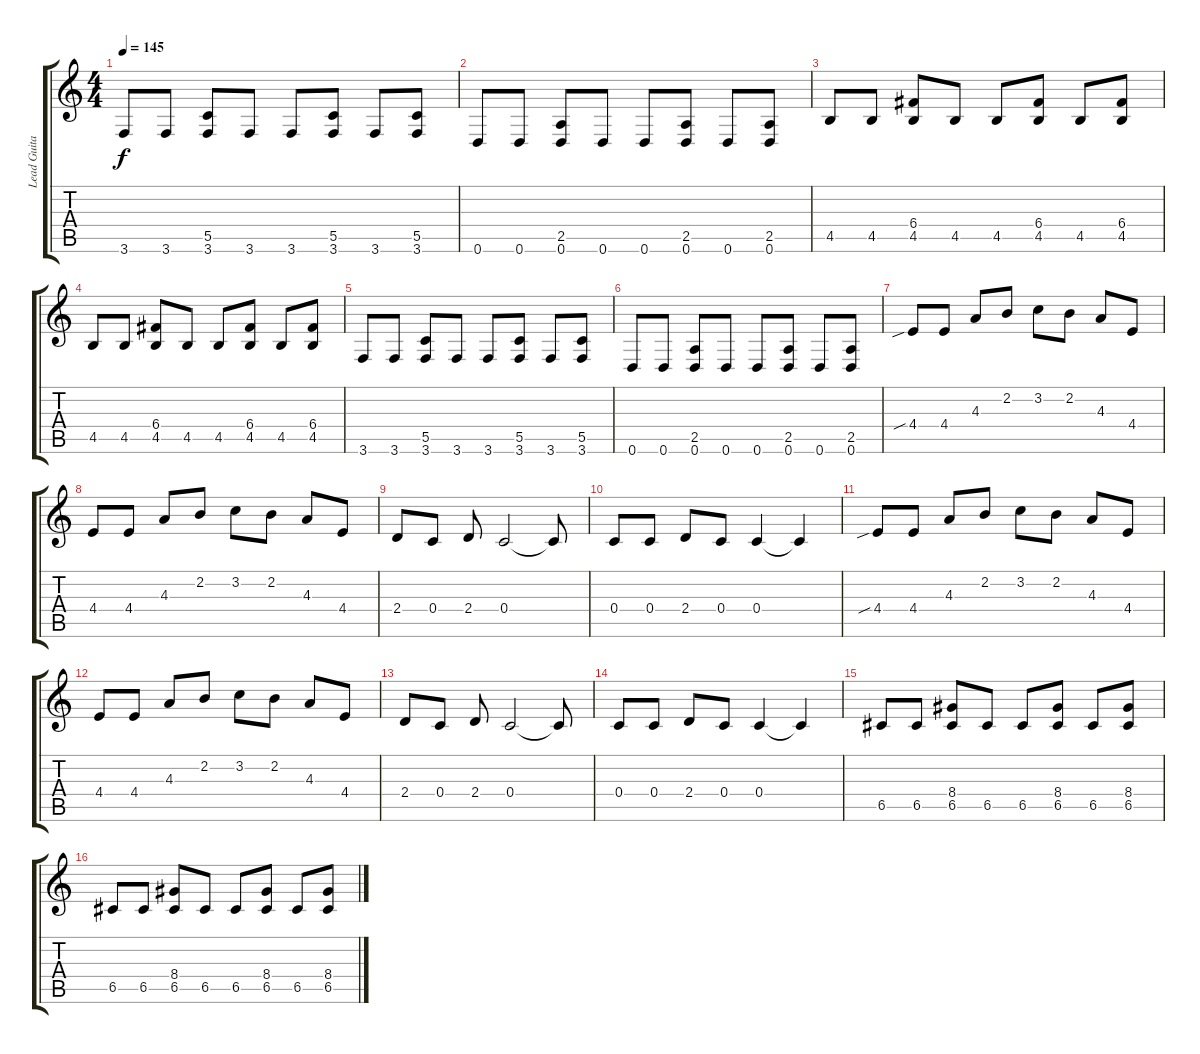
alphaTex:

\track ("Lead Guitar" "Lead Guita") {instrument distortionguitar}
\staff {score tabs}
\tuning (D4 A3 F3 C3 G2 D2) {hide}
\ts (4 4)
\tempo 145
\clef g2
\ks c
3.6.8{dy f} 3.6.8 (5.5 3.6).8 3.6.8 3.6.8 (5.5 3.6).8 3.6.8 (5.5 3.6).8 |
0.6.8 0.6.8 (2.5 0.6).8 0.6.8 0.6.8 (2.5 0.6).8 0.6.8 (2.5 0.6).8 |
4.5.8 4.5.8 (6.4 4.5).8 4.5.8 4.5.8 (6.4 4.5).8 4.5.8 (6.4 4.5).8 |
4.5.8 4.5.8 (6.4 4.5).8 4.5.8 4.5.8 (6.4 4.5).8 4.5.8 (6.4 4.5).8 |
3.6.8 3.6.8 (5.5 3.6).8 3.6.8 3.6.8 (5.5 3.6).8 3.6.8 (5.5 3.6).8 |
0.6.8 0.6.8 (2.5 0.6).8 0.6.8 0.6.8 (2.5 0.6).8 0.6.8 (2.5 0.6).8 |
4.4{sib}.8 4.4.8 4.3.8 2.2.8 3.2.8 2.2.8 4.3.8 4.4.8 |
4.4.8 4.4.8 4.3.8 2.2.8 3.2.8 2.2.8 4.3.8 4.4.8 |
2.4.8 0.4.8 2.4.8 0.4.2 0.4{t}.8 |
0.4.8 0.4.8 2.4.8 0.4.8 0.4.4 0.4{t}.4 |
4.4{sib}.8 4.4.8 4.3.8 2.2.8 3.2.8 2.2.8 4.3.8 4.4.8 |
4.4.8 4.4.8 4.3.8 2.2.8 3.2.8 2.2.8 4.3.8 4.4.8 |
2.4.8 0.4.8 2.4.8 0.4.2 0.4{t}.8 |
0.4.8 0.4.8 2.4.8 0.4.8 0.4.4 0.4{t}.4 |
6.5.8 6.5.8 (8.4 6.5).8 6.5.8 6.5.8 (8.4 6.5).8 6.5.8 (8.4 6.5).8 |
6.5.8 6.5.8 (8.4 6.5).8 6.5.8 6.5.8 (8.4 6.5).8 6.5.8 (8.4 6.5).8
